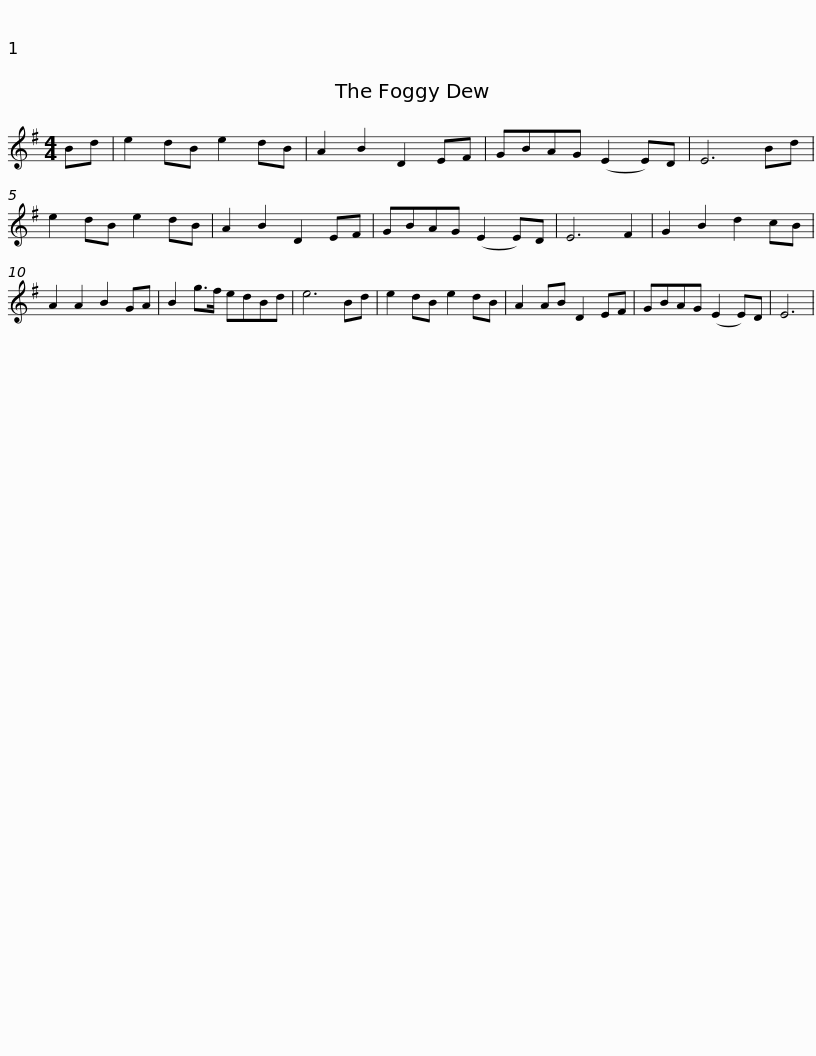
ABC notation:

X:1
L:1/8
M:4/4
I:linebreak $
K:Emin
V:1 treble
V:1
 Bd | e2 dB e2 dB | A2 B2 D2 EF | GBAG (E2 E)D | E6 Bd | %5
 e2 dB e2 dB | A2 B2 D2 EF | GBAG (E2 E)D |$ E6 F2 | G2 B2 d2 cB | %10
 A2 A2 B2 GA | B2 g>f edBd | e6 Bd | e2 dB e2 dB | A2 AB D2 EF | %15
 GBAG (E2 E)D |$ E6 | %17
